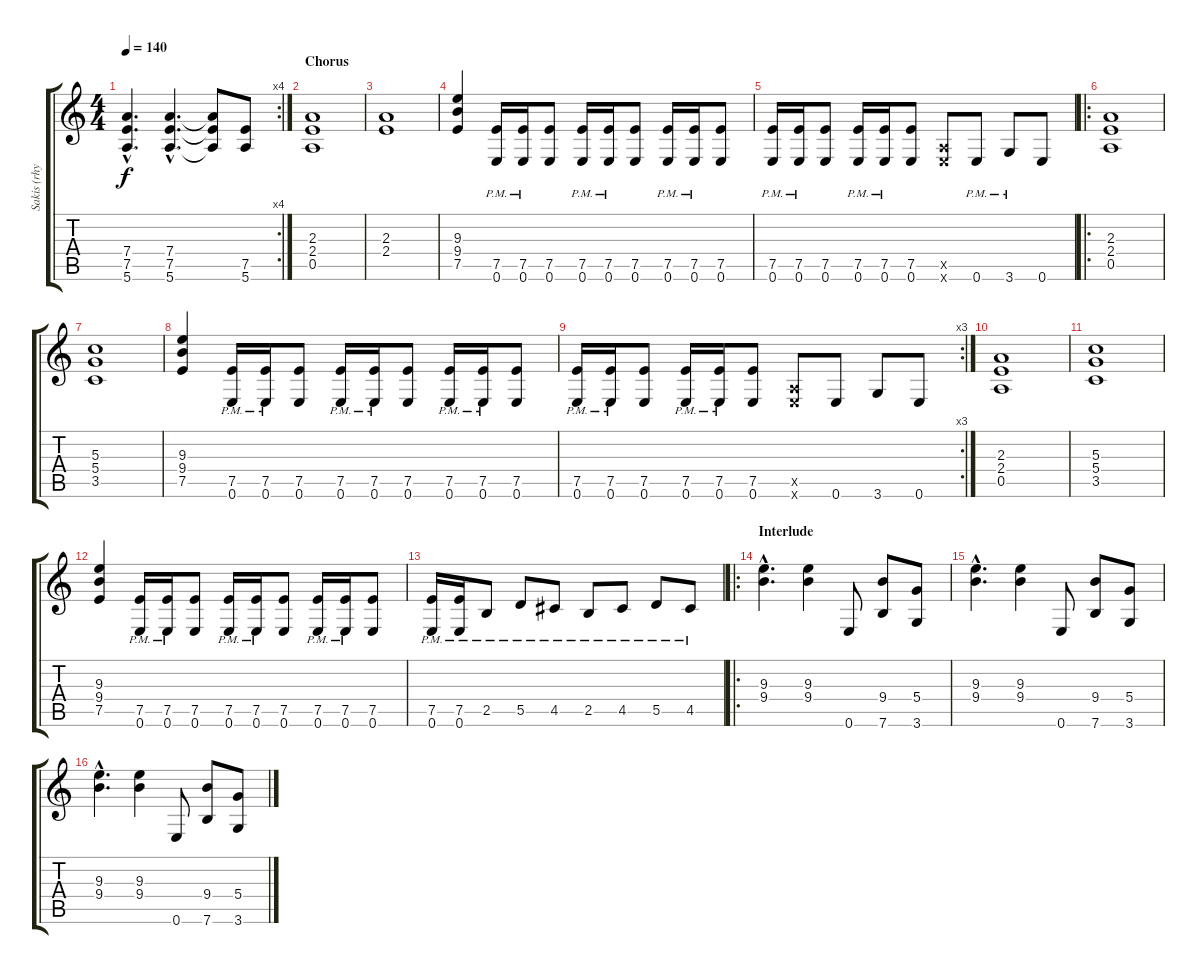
\track ("Sakis (rhythm guitar)" "Sakis (rhy") {instrument distortionguitar}
\staff {score tabs}
\tuning (E4 B3 G3 D3 A2 E2) {hide}
\rc 4
\ts (4 4)
\tempo 140
\clef g2
\ks c
(7.4{hac} 7.5{hac} 5.6{hac}).4{d dy f} (7.4{hac} 7.5{hac} 5.6{hac}).4{d} (7.4{t} 7.5{t} 5.6{t}).8 (7.5 5.6).8 |
\section ("" "Chorus")
(2.3 2.4 0.5).1 |
(2.3 2.4).1 |
(9.3 9.4 7.5).4 (7.5{pm} 0.6{pm}).16 (7.5{pm} 0.6{pm}).16 (7.5 0.6).8 (7.5{pm} 0.6{pm}).16 (7.5{pm} 0.6{pm}).16 (7.5 0.6).8 (7.5{pm} 0.6{pm}).16 (7.5{pm} 0.6{pm}).16 (7.5 0.6).8 |
(7.5{pm} 0.6{pm}).16 (7.5{pm} 0.6{pm}).16 (7.5 0.6).8 (7.5{pm} 0.6{pm}).16 (7.5{pm} 0.6{pm}).16 (7.5 0.6).8 (0.5{x} 0.6{x}).8 0.6{pm}.8 3.6{pm}.8 0.6.8 |
\ro
(2.3 2.4 0.5).1 |
(5.3 5.4 3.5).1 |
(9.3 9.4 7.5).4 (7.5{pm} 0.6{pm}).16 (7.5{pm} 0.6{pm}).16 (7.5 0.6).8 (7.5{pm} 0.6{pm}).16 (7.5{pm} 0.6{pm}).16 (7.5 0.6).8 (7.5{pm} 0.6{pm}).16 (7.5{pm} 0.6{pm}).16 (7.5 0.6).8 |
\rc 3
(7.5{pm} 0.6{pm}).16 (7.5{pm} 0.6{pm}).16 (7.5 0.6).8 (7.5{pm} 0.6{pm}).16 (7.5{pm} 0.6{pm}).16 (7.5 0.6).8 (0.5{x} 0.6{x}).8 0.6.8 3.6.8 0.6.8 |
(2.3 2.4 0.5).1 |
(5.3 5.4 3.5).1 |
(9.3 9.4 7.5).4 (7.5{pm} 0.6{pm}).16 (7.5{pm} 0.6{pm}).16 (7.5 0.6).8 (7.5{pm} 0.6{pm}).16 (7.5{pm} 0.6{pm}).16 (7.5 0.6).8 (7.5{pm} 0.6{pm}).16 (7.5{pm} 0.6{pm}).16 (7.5 0.6).8 |
(7.5{pm} 0.6{pm}).16 (7.5{pm} 0.6{pm}).16 2.5{pm}.8 5.5{pm}.8 4.5{pm}.8 2.5{pm}.8 4.5{pm}.8 5.5{pm}.8 4.5{pm}.8 |
\ro
\section ("" "Interlude")
(9.3{hac} 9.4{hac}).4{d} (9.3 9.4).4 0.6.8 (9.4 7.6).8 (5.4 3.6).8 |
(9.3{hac} 9.4{hac}).4{d} (9.3 9.4).4 0.6.8 (9.4 7.6).8 (5.4 3.6).8 |
(9.3{hac} 9.4{hac}).4{d} (9.3 9.4).4 0.6.8 (9.4 7.6).8 (5.4 3.6).8
